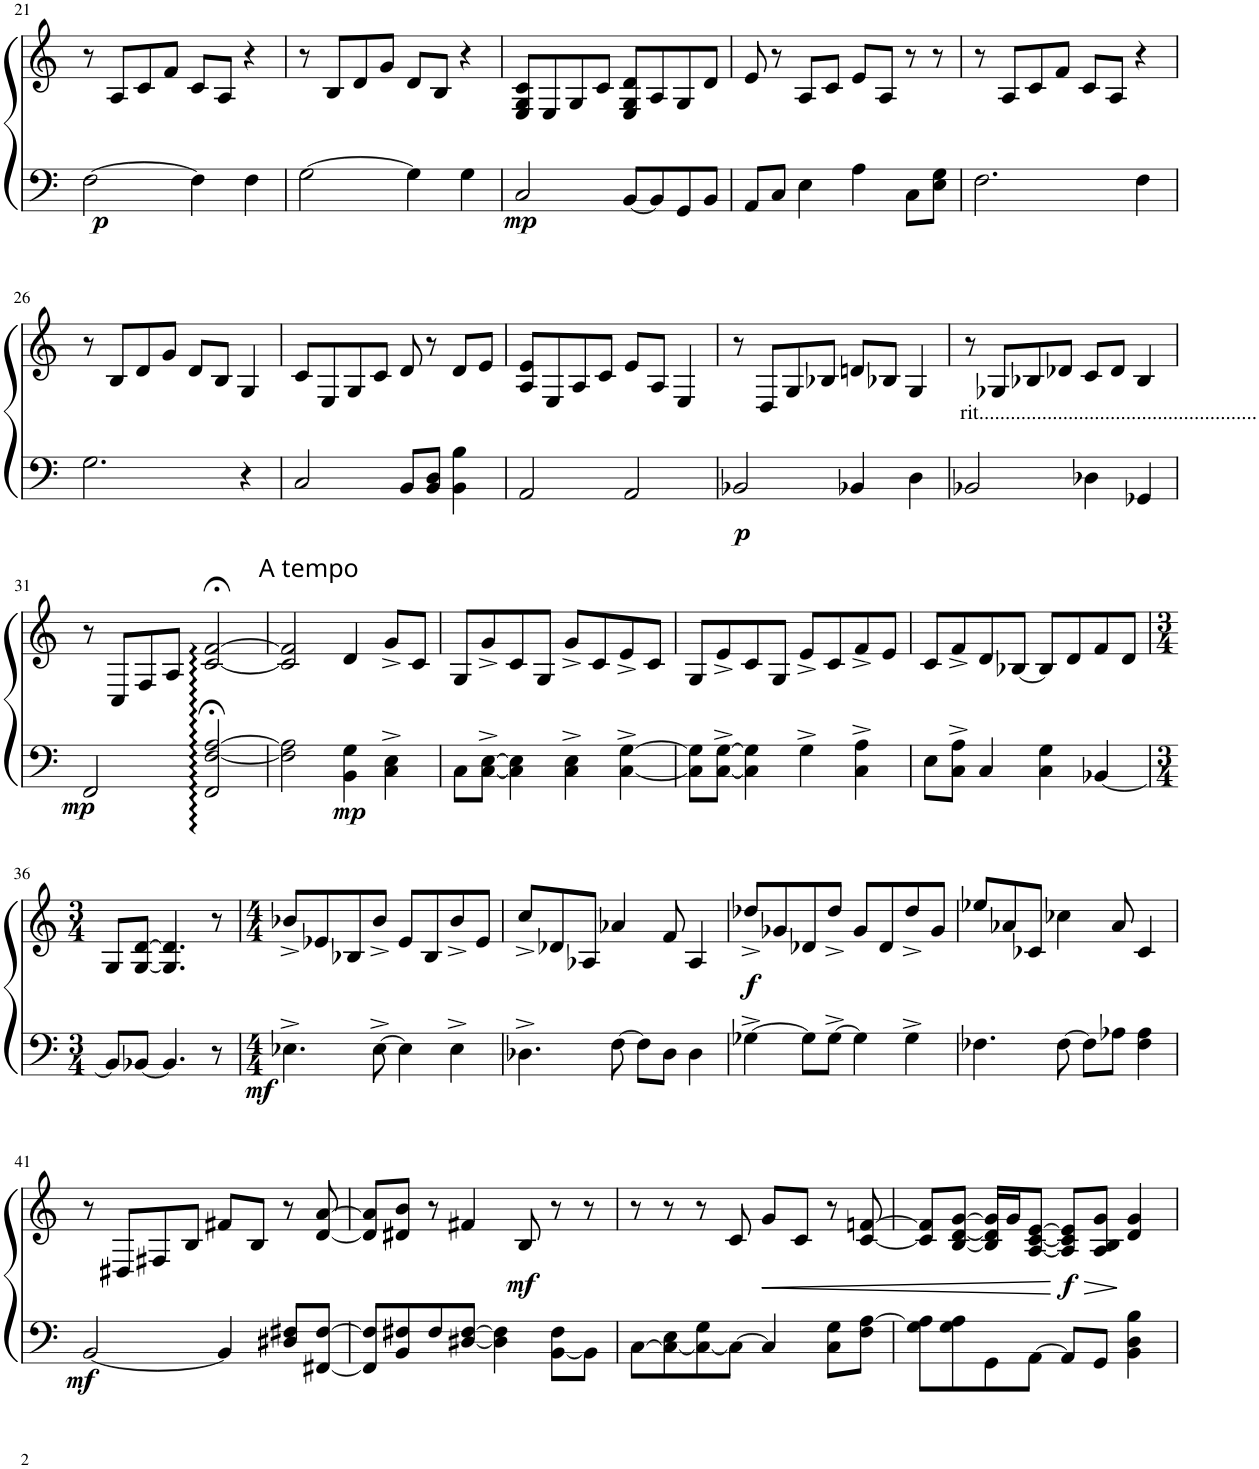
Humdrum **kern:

**kern	**kern	**dynam
*part1	*part1	*part1
*staff2	*staff1	*staff1/2
*I"Piano	*	*
*I'Pno.	*	*
!!LO:PB:g=z
*clefF4	*clefG2	*
*k[]	*k[]	*
*M4/4	*M4/4	*
=21	=21	=21
!	!	!LO:DY:b=2
[2F\	8r	p
.	8A/L	.
.	8c/	.
.	8f/J	.
4F\]	8c/L	.
.	8A/J	.
4F\	4r	.
=22	=22	=22
[2G\	8r	.
.	8B/L	.
.	8d/	.
.	8g/J	.
4G\]	8d/L	.
.	8B/J	.
4G\	4r	.
=23	=23	=23
!	!	!LO:DY:b=2
2C/	8E/ 8G/ 8c/L	mp
.	8E/	.
.	8G/	.
.	8c/J	.
[8BB/L	8E/ 8G/ 8d/L	.
8BB/]	8A/	.
8GG/	8G/	.
8BB/J	8d/J	.
=24	=24	=24
8AA/L	8e/	.
8C/J	8r	.
4E\	8A/L	.
.	8c/J	.
4A\	8e/L	.
.	8A/J	.
8C\L	8r	.
8E\ 8G\J	8r	.
=25	=25	=25
2.F\	8r	.
.	8A/L	.
.	8c/	.
.	8f/J	.
.	8c/L	.
.	8A/J	.
4F\	4r	.
!!LO:LB:g=z
=26	=26	=26
2.G\	8r	.
.	8B/L	.
.	8d/	.
.	8g/J	.
.	8d/L	.
.	8B/J	.
4r	4G/	.
=27	=27	=27
2C/	8c/L	.
.	8E/	.
.	8G/	.
.	8c/J	.
8BB/L	8d/	.
8BB/ 8D/J	8r	.
4BB\ 4B\	8d/L	.
.	8e/J	.
=28	=28	=28
2AA/	8A/ 8e/L	.
.	8E/	.
.	8A/	.
.	8c/J	.
2AA/	8e/L	.
.	8A/J	.
.	4E/	.
=29	=29	=29
!	!	!LO:DY:b=2
2BB-X/	8r	p
.	8D/L	.
.	8G/	.
.	8B-X/J	.
4BB-X/	8dn/L	.
.	8B-X/J	.
4D\	4G/	.
=30	=30	=30
!	!LO:TX:b:t=rit.....................................................	!
2BB-X/	8r	.
*	*MM98	*
.	8G-X/L	.
*	*MM95	*
.	8B-X/	.
.	8d-X/J	.
4D-X\	8c/L	.
.	8d-/J	.
4GG-X/	4B-/	.
!!LO:LB:g=z
=31	=31	=31
*	*MM90	*
!	!	!LO:DY:b=2
2FF/	8r	mp
.	8C/L	.
.	8F/	.
.	8A/J	.
*	*MM100	*
2FF/;< [2F/;< [2A/;<	[2c/;< [2f/;<	.
=32	=32	=32
!	!LO:TX:a:t=A tempo	!
2F\] 2A\]	2c/] 2f/]	.
!	!	!LO:DY:b=2
4BB\ 4G\	4d/	mp
4C\^ 4E\^	8g^/L	.
.	8c/J	.
=33	=33	=33
8C\L	8G/L	.
[8C\^ [8E\^J	8g^/	.
4C\] 4E\]	8c/	.
.	8G/J	.
4C\^ 4E\^	8g^/L	.
.	8c/	.
[4C\^ [4G\^	8e^/	.
.	8c/J	.
=34	=34	=34
8C\] 8G\]L	8G/L	.
[8C\^ [8G\^J	8e^/	.
4C\] 4G\]	8c/	.
.	8G/J	.
4G^\	8e^/L	.
.	8c/	.
4C\^ 4A\^	8f^/	.
.	8e/J	.
=35	=35	=35
8E\L	8c/L	.
8C\^ 8A\^J	8f^/	.
4C/	8d/	.
.	[8B-X/J	.
4C\ 4G\	8B-/L]	.
.	8d/	.
[4BB-X/	8f/	.
.	8d/J	.
!!LO:LB:g=z
=36	=36	=36
*M3/4	*M3/4	*
*^	*	*
8BB-/L]	8ryy	8G/L	.
*v	*v	*	*
[8BB-X/J	[8G/ [8d/J	.
4.BB-/]	4.G/] 4.d/]	.
*^	*	*
8r	8ryy	8r	.
*v	*v	*	*
=37	=37	=37
*M4/4	*M4/4	*
*^	*	*
!	!	!	!LO:DY:b=2
*v	*v	*	*
4.E-X^\	8b-X^/L	mf
.	8e-X/	.
.	8B-X/	.
[8E-^\	8b-^/J	.
4E-\]	8e-/L	.
.	8B-/	.
4E-^\	8b-^/	.
.	8e-/J	.
=38	=38	=38
4.D-X^\	8cc^/L	.
.	8d-X/	.
.	8A-X/J	.
[8F\	4a-X/	.
8F\L]	.	.
8D-\J	8f/	.
4D-\	4A-/	.
=39	=39	=39
!	!	!LO:DY:b
[4G-X^\	8dd-X^/L	f
.	8g-X/	.
8G-\L]	8d-X/	.
[8G-^\J	8dd-^/J	.
4G-\]	8g-/L	.
.	8d-/	.
4G-^\	8dd-^/	.
.	8g-/J	.
=40	=40	=40
4.F-X\	8ee-X/L	.
.	8a-X/	.
.	8c-X/J	.
[8F-\	4cc-X\	.
8F-\L]	.	.
8A-X\J	8a-/	.
4F-\ 4A-\	4c-/	.
!!LO:LB:g=z
=41	=41	=41
!	!	!LO:DY:b=2
[2BB/	8r	mf
.	8D#X/L	.
.	8F#X/	.
.	8B/J	.
4BB/]	8f#X/L	.
.	8B/J	.
8D#X/ 8F#X/L	8r	.
[8FF#X/ [8F#/J	[8d/ [8a/	.
=42	=42	=42
8FF#/] 8F#/]L	8d/] 8a/]L	.
8BB/ 8F#X/	8d#X/ 8b/J	.
8F#/	8r	.
[8D#X/ [8F#/J	4f#X/	.
4D#\] 4F#\]	.	.
!	!	!LO:DY:b
.	8B/	mf
[8BB\ 8F#\L	8r	.
8BB\J]	8r	.
=43	=43	=43
[8C\L	8r	.
8C\_ 8E\	8r	.
8C\_ 8G\	8r	.
8C\J_	8c/	.
!	!	!LO:HP:b
4C/]	8g/L	<
.	8c/J	.
8C\ 8G\L	8r	.
8F\ [8A\J	[8c/ [8fn/	.
=44	=44	=44
8G\ 8A\]L	8c/] 8f/]L	.
8G\ 8A\	[8B/ [8d/ [8g/J	.
8GG\	16B/] 16d/] 16g/]LL	.
.	16g/J	.
[8AA\J	[8A/ [8c/ [8e/J	.
!	!	!LO:HP:n=1:b
!	!	!LO:DY:n=1:b
8AA/L]	8A/] 8c/] 8e/]L	[ > f
8GG/J	8A/ 8B/ 8g/J	.
4BB\ 4D\ 4B\	4d/ 4g/	]
=	=	=
*-	*-	*-
